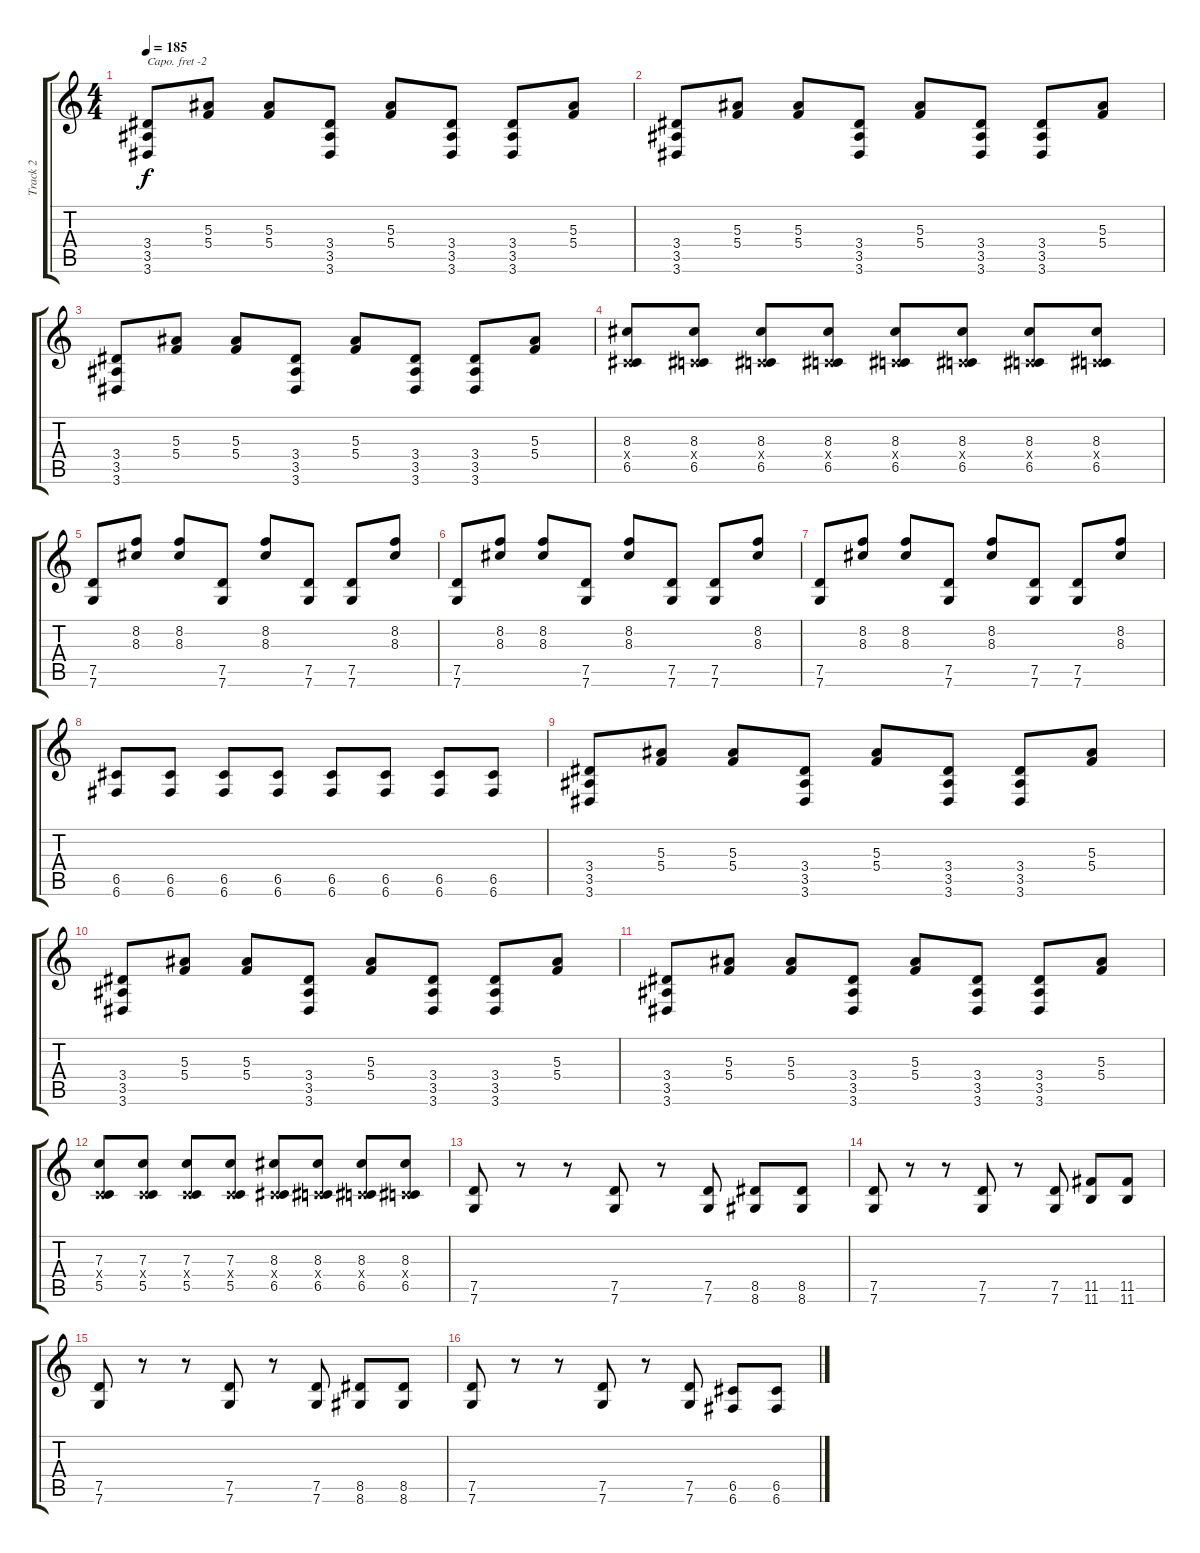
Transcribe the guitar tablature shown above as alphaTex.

\track ("Track 2" "Track 2") {instrument distortionguitar}
\staff {score tabs}
\capo -2
\tuning (E4 B3 G3 D3 A2 D2) {hide}
\ts (4 4)
\tempo 185
\clef g2
\ks c
(3.4 3.5 3.6).8{dy f} (5.3 5.4).8 (5.3 5.4).8 (3.4 3.5 3.6).8 (5.3 5.4).8 (3.4 3.5 3.6).8 (3.4 3.5 3.6).8 (5.3 5.4).8 |
(3.4 3.5 3.6).8 (5.3 5.4).8 (5.3 5.4).8 (3.4 3.5 3.6).8 (5.3 5.4).8 (3.4 3.5 3.6).8 (3.4 3.5 3.6).8 (5.3 5.4).8 |
(3.4 3.5 3.6).8 (5.3 5.4).8 (5.3 5.4).8 (3.4 3.5 3.6).8 (5.3 5.4).8 (3.4 3.5 3.6).8 (3.4 3.5 3.6).8 (5.3 5.4).8 |
(8.3 0.4{x} 6.5).8 (8.3 0.4{x} 6.5).8 (8.3 0.4{x} 6.5).8 (8.3 0.4{x} 6.5).8 (8.3 0.4{x} 6.5).8 (8.3 0.4{x} 6.5).8 (8.3 0.4{x} 6.5).8 (8.3 0.4{x} 6.5).8 |
(7.5 7.6).8 (8.2 8.3).8 (8.2 8.3).8 (7.5 7.6).8 (8.2 8.3).8 (7.5 7.6).8 (7.5 7.6).8 (8.2 8.3).8 |
(7.5 7.6).8 (8.2 8.3).8 (8.2 8.3).8 (7.5 7.6).8 (8.2 8.3).8 (7.5 7.6).8 (7.5 7.6).8 (8.2 8.3).8 |
(7.5 7.6).8 (8.2 8.3).8 (8.2 8.3).8 (7.5 7.6).8 (8.2 8.3).8 (7.5 7.6).8 (7.5 7.6).8 (8.2 8.3).8 |
(6.5 6.6).8 (6.5 6.6).8 (6.5 6.6).8 (6.5 6.6).8 (6.5 6.6).8 (6.5 6.6).8 (6.5 6.6).8 (6.5 6.6).8 |
(3.4 3.5 3.6).8 (5.3 5.4).8 (5.3 5.4).8 (3.4 3.5 3.6).8 (5.3 5.4).8 (3.4 3.5 3.6).8 (3.4 3.5 3.6).8 (5.3 5.4).8 |
(3.4 3.5 3.6).8 (5.3 5.4).8 (5.3 5.4).8 (3.4 3.5 3.6).8 (5.3 5.4).8 (3.4 3.5 3.6).8 (3.4 3.5 3.6).8 (5.3 5.4).8 |
(3.4 3.5 3.6).8 (5.3 5.4).8 (5.3 5.4).8 (3.4 3.5 3.6).8 (5.3 5.4).8 (3.4 3.5 3.6).8 (3.4 3.5 3.6).8 (5.3 5.4).8 |
(7.3 0.4{x} 5.5).8 (7.3 0.4{x} 5.5).8 (7.3 0.4{x} 5.5).8 (7.3 0.4{x} 5.5).8 (8.3 0.4{x} 6.5).8 (8.3 0.4{x} 6.5).8 (8.3 0.4{x} 6.5).8 (8.3 0.4{x} 6.5).8 |
(7.5 7.6).8 r.8 r.8 (7.5 7.6).8 r.8 (7.5 7.6).8 (8.5 8.6).8 (8.5 8.6).8 |
(7.5 7.6).8 r.8 r.8 (7.5 7.6).8 r.8 (7.5 7.6).8 (11.5 11.6).8 (11.5 11.6).8 |
(7.5 7.6).8 r.8 r.8 (7.5 7.6).8 r.8 (7.5 7.6).8 (8.5 8.6).8 (8.5 8.6).8 |
(7.5 7.6).8 r.8 r.8 (7.5 7.6).8 r.8 (7.5 7.6).8 (6.5 6.6).8 (6.5 6.6).8
